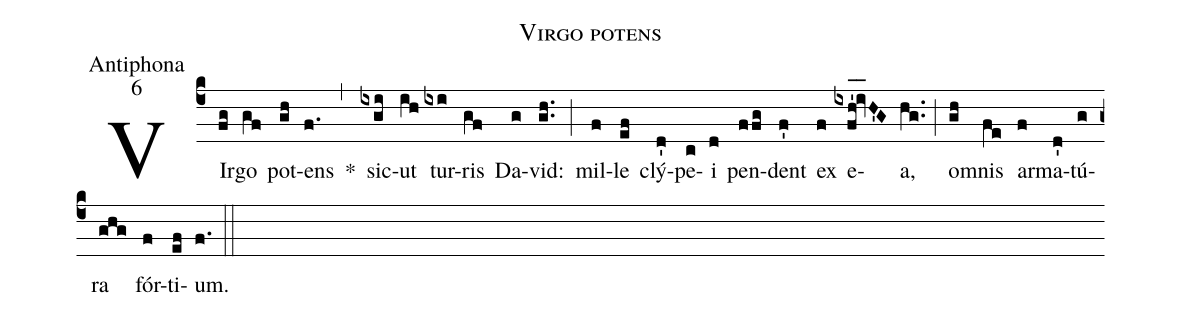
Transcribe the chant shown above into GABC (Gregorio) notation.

name:Virgo potens;
office-part:Antiphona;
mode:6;
%%
(c4) VIr(fg)go(gf) pot(gh)ens(f.) *(,) sic(ixgi)ut(ih) tur(ixi)ris(gf) Da(g)vid:(gh..) (;) mil(f)le(ef) clý(d')pe(c)i(d) pen(ffg)dent(f') ex(f) e(ixfh'_[oh:h]!iv_[oh:h]H'G)a,(hg..) (;) o(gh)mnis(fe) ar(f)ma(d')tú(g)ra(ghg) fór(f)ti(ef)um.(f.) (::)

%<eu>E(h) u(h) o(f) u(gh) a(g) e.</eu>(f.) (::)
